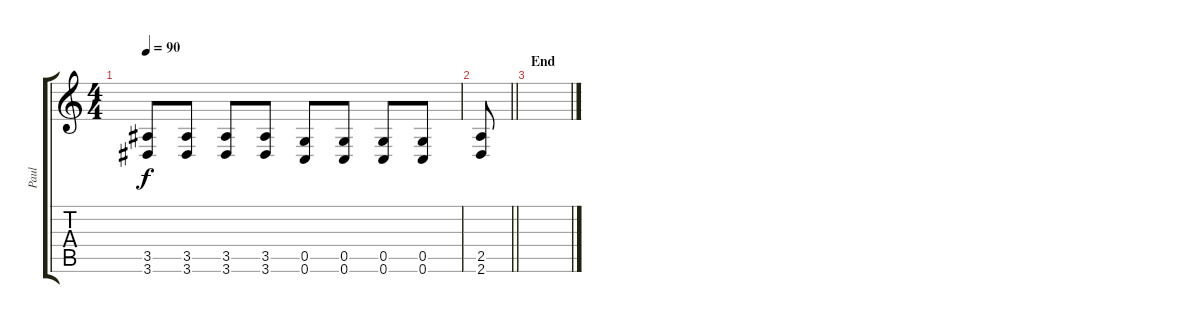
\track ("Paul" "Paul") {instrument distortionguitar}
\staff {score tabs}
\tuning (D4 A3 F3 C3 G2 C2) {hide}
\ts (4 4)
\tempo 90
\clef g2
\ks c
(3.5 3.6).8{dy f} (3.5 3.6).8 (3.5 3.6).8 (3.5 3.6).8 (0.5 0.6).8 (0.5 0.6).8 (0.5 0.6).8 (0.5 0.6).8 |
\barLineRight lightlight
(2.5 2.6).8 |
\section ("" "End")
